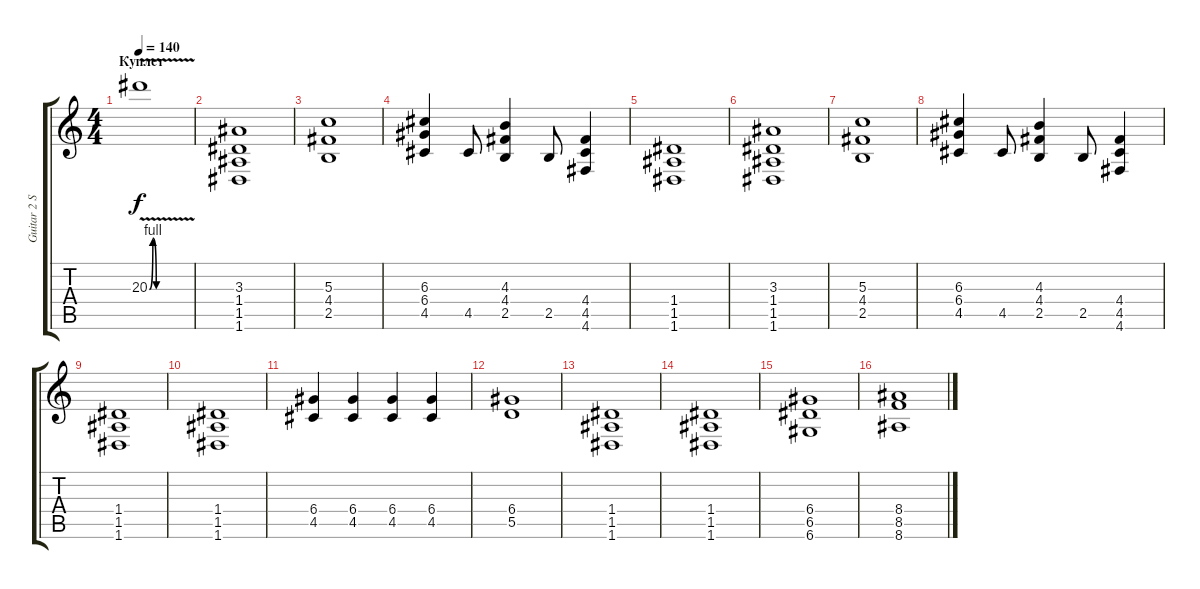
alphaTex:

\track ("Guitar 2 Solo" "Guitar 2 S") {instrument overdrivenguitar}
\staff {score tabs}
\tuning (E4 B3 G3 D3 A2 D2) {hide}
\ts (4 4)
\section ("" "Куплет")
\tempo 140
\clef g2
\ks c
20.3{be (custom 0 0 5 4 10 0 15 0 30 0 33 0 45 0 60 0) v}.1{dy f} |
(3.3 1.4 1.5 1.6).1 |
(5.3 4.4 2.5).1 |
(6.3 6.4 4.5).4 4.5.8 (4.3 4.4 2.5).4 2.5.8 (4.4 4.5 4.6).4 |
(1.4 1.5 1.6).1 |
(3.3 1.4 1.5 1.6).1 |
(5.3 4.4 2.5).1 |
(6.3 6.4 4.5).4 4.5.8 (4.3 4.4 2.5).4 2.5.8 (4.4 4.5 4.6).4 |
(1.4 1.5 1.6).1 |
(1.4 1.5 1.6).1 |
(6.4 4.5).4 (6.4 4.5).4 (6.4 4.5).4 (6.4 4.5).4 |
(6.4 5.5).1 |
(1.4 1.5 1.6).1 |
(1.4 1.5 1.6).1 |
(6.4 6.5 6.6).1 |
(8.4 8.5 8.6).1
